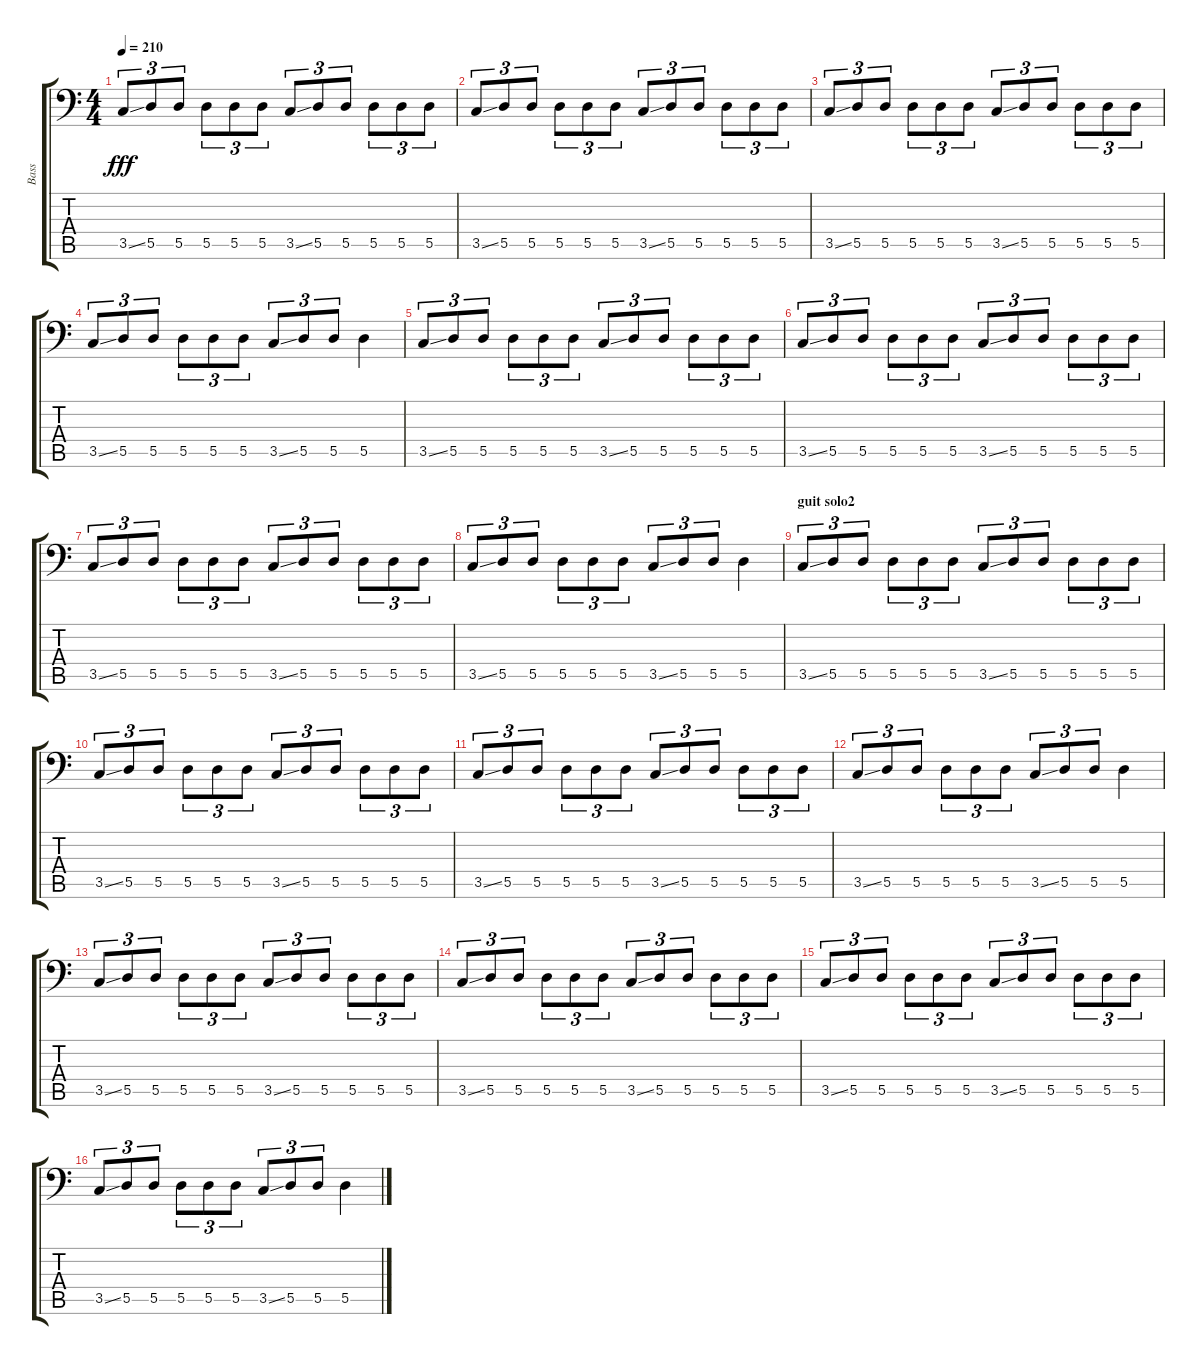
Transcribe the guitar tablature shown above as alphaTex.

\track ("Bass" "Bass") {instrument electricbassfinger}
\staff {score tabs}
\tuning (E3 B2 G2 D2 A1 E1) {hide}
\ts (4 4)
\tempo 210
\clef f4
\ks c
3.5{ss}.8{tu (3 2) dy fff} 5.5.8{tu (3 2)} 5.5.8{tu (3 2)} 5.5.8{tu (3 2)} 5.5.8{tu (3 2)} 5.5.8{tu (3 2)} 3.5{ss}.8{tu (3 2)} 5.5.8{tu (3 2)} 5.5.8{tu (3 2)} 5.5.8{tu (3 2)} 5.5.8{tu (3 2)} 5.5.8{tu (3 2)} |
3.5{ss}.8{tu (3 2)} 5.5.8{tu (3 2)} 5.5.8{tu (3 2)} 5.5.8{tu (3 2)} 5.5.8{tu (3 2)} 5.5.8{tu (3 2)} 3.5{ss}.8{tu (3 2)} 5.5.8{tu (3 2)} 5.5.8{tu (3 2)} 5.5.8{tu (3 2)} 5.5.8{tu (3 2)} 5.5.8{tu (3 2)} |
3.5{ss}.8{tu (3 2)} 5.5.8{tu (3 2)} 5.5.8{tu (3 2)} 5.5.8{tu (3 2)} 5.5.8{tu (3 2)} 5.5.8{tu (3 2)} 3.5{ss}.8{tu (3 2)} 5.5.8{tu (3 2)} 5.5.8{tu (3 2)} 5.5.8{tu (3 2)} 5.5.8{tu (3 2)} 5.5.8{tu (3 2)} |
3.5{ss}.8{tu (3 2)} 5.5.8{tu (3 2)} 5.5.8{tu (3 2)} 5.5.8{tu (3 2)} 5.5.8{tu (3 2)} 5.5.8{tu (3 2)} 3.5{ss}.8{tu (3 2)} 5.5.8{tu (3 2)} 5.5.8{tu (3 2)} 5.5.4 |
3.5{ss}.8{tu (3 2)} 5.5.8{tu (3 2)} 5.5.8{tu (3 2)} 5.5.8{tu (3 2)} 5.5.8{tu (3 2)} 5.5.8{tu (3 2)} 3.5{ss}.8{tu (3 2)} 5.5.8{tu (3 2)} 5.5.8{tu (3 2)} 5.5.8{tu (3 2)} 5.5.8{tu (3 2)} 5.5.8{tu (3 2)} |
3.5{ss}.8{tu (3 2)} 5.5.8{tu (3 2)} 5.5.8{tu (3 2)} 5.5.8{tu (3 2)} 5.5.8{tu (3 2)} 5.5.8{tu (3 2)} 3.5{ss}.8{tu (3 2)} 5.5.8{tu (3 2)} 5.5.8{tu (3 2)} 5.5.8{tu (3 2)} 5.5.8{tu (3 2)} 5.5.8{tu (3 2)} |
3.5{ss}.8{tu (3 2)} 5.5.8{tu (3 2)} 5.5.8{tu (3 2)} 5.5.8{tu (3 2)} 5.5.8{tu (3 2)} 5.5.8{tu (3 2)} 3.5{ss}.8{tu (3 2)} 5.5.8{tu (3 2)} 5.5.8{tu (3 2)} 5.5.8{tu (3 2)} 5.5.8{tu (3 2)} 5.5.8{tu (3 2)} |
3.5{ss}.8{tu (3 2)} 5.5.8{tu (3 2)} 5.5.8{tu (3 2)} 5.5.8{tu (3 2)} 5.5.8{tu (3 2)} 5.5.8{tu (3 2)} 3.5{ss}.8{tu (3 2)} 5.5.8{tu (3 2)} 5.5.8{tu (3 2)} 5.5.4 |
\section ("" "guit solo2")
3.5{ss}.8{tu (3 2)} 5.5.8{tu (3 2)} 5.5.8{tu (3 2)} 5.5.8{tu (3 2)} 5.5.8{tu (3 2)} 5.5.8{tu (3 2)} 3.5{ss}.8{tu (3 2)} 5.5.8{tu (3 2)} 5.5.8{tu (3 2)} 5.5.8{tu (3 2)} 5.5.8{tu (3 2)} 5.5.8{tu (3 2)} |
3.5{ss}.8{tu (3 2)} 5.5.8{tu (3 2)} 5.5.8{tu (3 2)} 5.5.8{tu (3 2)} 5.5.8{tu (3 2)} 5.5.8{tu (3 2)} 3.5{ss}.8{tu (3 2)} 5.5.8{tu (3 2)} 5.5.8{tu (3 2)} 5.5.8{tu (3 2)} 5.5.8{tu (3 2)} 5.5.8{tu (3 2)} |
3.5{ss}.8{tu (3 2)} 5.5.8{tu (3 2)} 5.5.8{tu (3 2)} 5.5.8{tu (3 2)} 5.5.8{tu (3 2)} 5.5.8{tu (3 2)} 3.5{ss}.8{tu (3 2)} 5.5.8{tu (3 2)} 5.5.8{tu (3 2)} 5.5.8{tu (3 2)} 5.5.8{tu (3 2)} 5.5.8{tu (3 2)} |
3.5{ss}.8{tu (3 2)} 5.5.8{tu (3 2)} 5.5.8{tu (3 2)} 5.5.8{tu (3 2)} 5.5.8{tu (3 2)} 5.5.8{tu (3 2)} 3.5{ss}.8{tu (3 2)} 5.5.8{tu (3 2)} 5.5.8{tu (3 2)} 5.5.4 |
3.5{ss}.8{tu (3 2)} 5.5.8{tu (3 2)} 5.5.8{tu (3 2)} 5.5.8{tu (3 2)} 5.5.8{tu (3 2)} 5.5.8{tu (3 2)} 3.5{ss}.8{tu (3 2)} 5.5.8{tu (3 2)} 5.5.8{tu (3 2)} 5.5.8{tu (3 2)} 5.5.8{tu (3 2)} 5.5.8{tu (3 2)} |
3.5{ss}.8{tu (3 2)} 5.5.8{tu (3 2)} 5.5.8{tu (3 2)} 5.5.8{tu (3 2)} 5.5.8{tu (3 2)} 5.5.8{tu (3 2)} 3.5{ss}.8{tu (3 2)} 5.5.8{tu (3 2)} 5.5.8{tu (3 2)} 5.5.8{tu (3 2)} 5.5.8{tu (3 2)} 5.5.8{tu (3 2)} |
3.5{ss}.8{tu (3 2)} 5.5.8{tu (3 2)} 5.5.8{tu (3 2)} 5.5.8{tu (3 2)} 5.5.8{tu (3 2)} 5.5.8{tu (3 2)} 3.5{ss}.8{tu (3 2)} 5.5.8{tu (3 2)} 5.5.8{tu (3 2)} 5.5.8{tu (3 2)} 5.5.8{tu (3 2)} 5.5.8{tu (3 2)} |
3.5{ss}.8{tu (3 2)} 5.5.8{tu (3 2)} 5.5.8{tu (3 2)} 5.5.8{tu (3 2)} 5.5.8{tu (3 2)} 5.5.8{tu (3 2)} 3.5{ss}.8{tu (3 2)} 5.5.8{tu (3 2)} 5.5.8{tu (3 2)} 5.5.4
